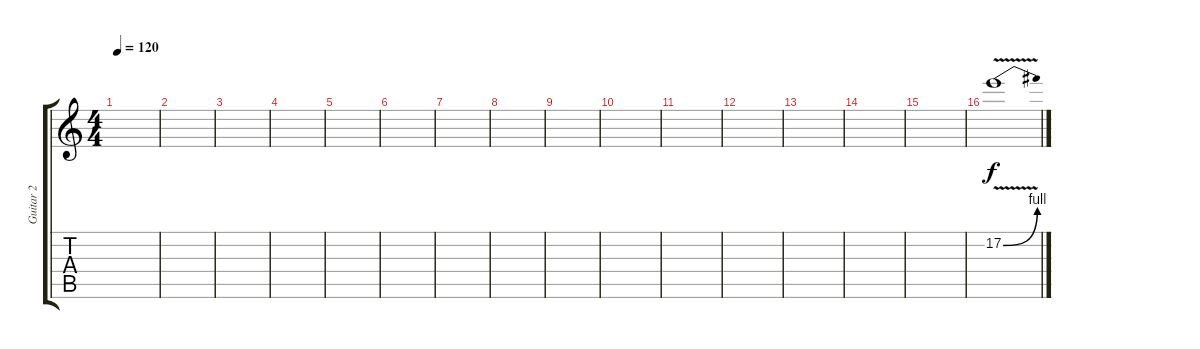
\track ("Guitar 2" "Guitar 2") {instrument distortionguitar}
\staff {score tabs}
\tuning (E4 B3 G3 D3 A2 E2) {hide}
\ts (4 4)
\tempo 120
\clef g2
\ks c
|
|
|
|
|
|
|
|
|
|
|
|
|
|
|
17.2{be (bend 0 0 60 4) v}.1
